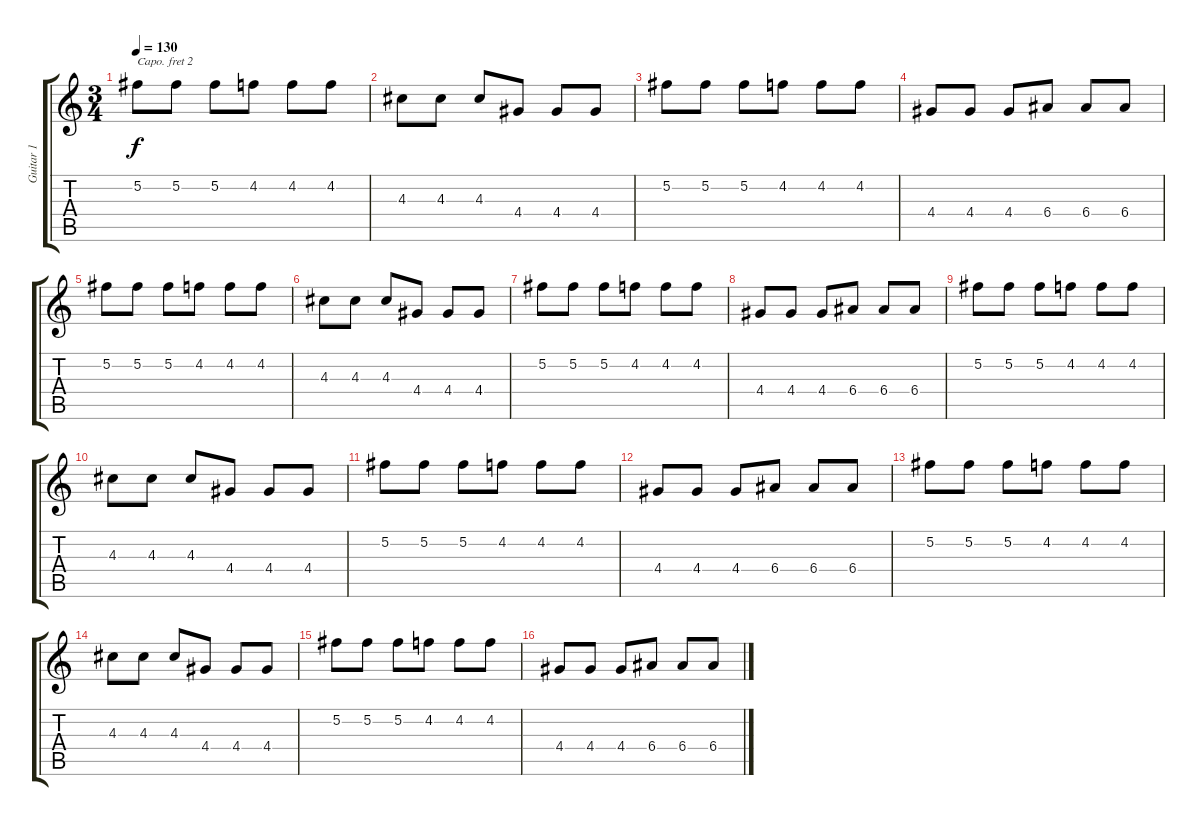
\track ("Guitar 1" "Guitar 1") {instrument acousticguitarsteel}
\staff {score tabs}
\capo 2
\tuning (E4 B3 G3 D3 A2 E2) {hide}
\ts (3 4)
\tempo 130
\clef g2
\ks c
5.2.8{dy f} 5.2.8 5.2.8 4.2.8 4.2.8 4.2.8 |
4.3.8 4.3.8 4.3.8 4.4.8 4.4.8 4.4.8 |
5.2.8 5.2.8 5.2.8 4.2.8 4.2.8 4.2.8 |
4.4.8 4.4.8 4.4.8 6.4.8 6.4.8 6.4.8 |
5.2.8 5.2.8 5.2.8 4.2.8 4.2.8 4.2.8 |
4.3.8 4.3.8 4.3.8 4.4.8 4.4.8 4.4.8 |
5.2.8 5.2.8 5.2.8 4.2.8 4.2.8 4.2.8 |
4.4.8 4.4.8 4.4.8 6.4.8 6.4.8 6.4.8 |
5.2.8 5.2.8 5.2.8 4.2.8 4.2.8 4.2.8 |
4.3.8 4.3.8 4.3.8 4.4.8 4.4.8 4.4.8 |
5.2.8 5.2.8 5.2.8 4.2.8 4.2.8 4.2.8 |
4.4.8 4.4.8 4.4.8 6.4.8 6.4.8 6.4.8 |
5.2.8 5.2.8 5.2.8 4.2.8 4.2.8 4.2.8 |
4.3.8 4.3.8 4.3.8 4.4.8 4.4.8 4.4.8 |
5.2.8 5.2.8 5.2.8 4.2.8 4.2.8 4.2.8 |
4.4.8 4.4.8 4.4.8 6.4.8 6.4.8 6.4.8
